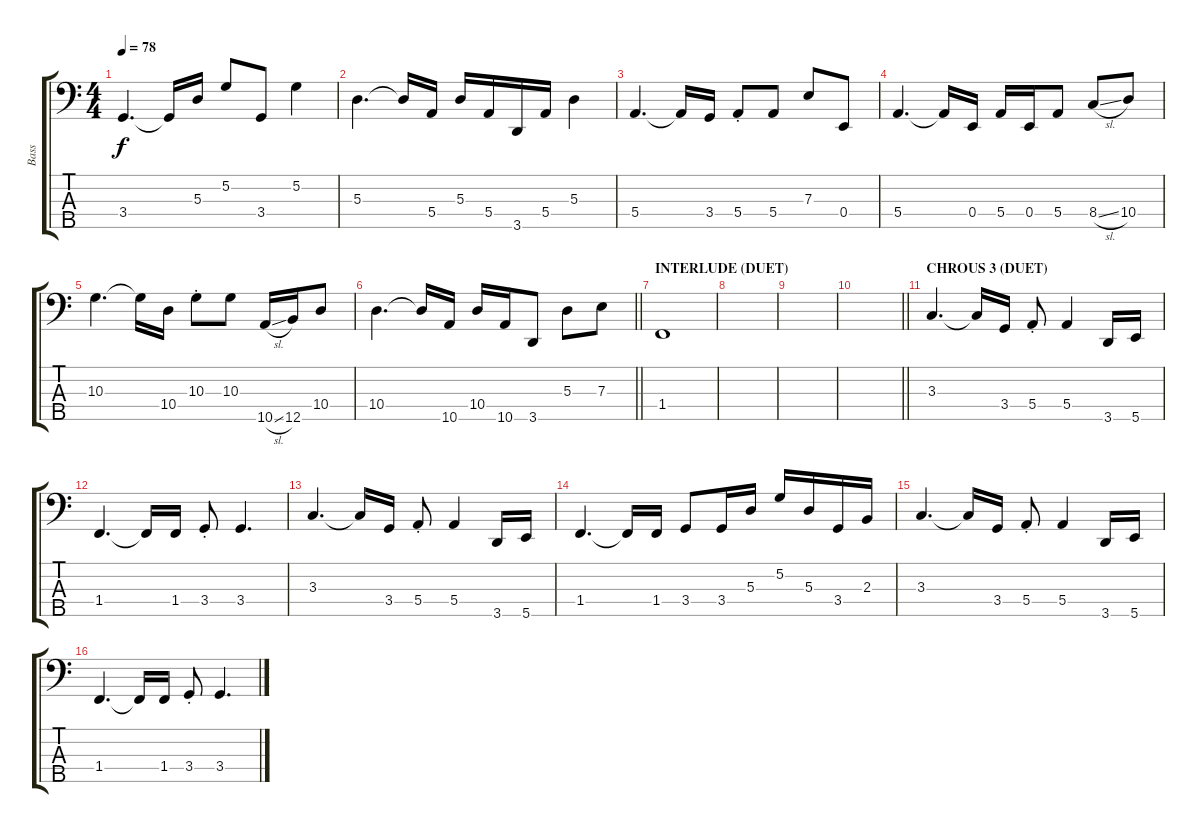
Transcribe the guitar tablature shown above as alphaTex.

\track ("Bass" "Bass") {instrument electricbassfinger}
\staff {score tabs}
\tuning (G2 D2 A1 E1 B0) {hide}
\ts (4 4)
\tempo 78
\clef f4
\ks c
3.4.4{d dy f} 3.4{t}.16 5.3.16 5.2.8 3.4.8 5.2.4 |
5.3.4{d} 5.3{t}.16 5.4.16 5.3.16 5.4.16 3.5.16 5.4.16 5.3.4 |
5.4.4{d} 5.4{t}.16 3.4.16 5.4{st}.8 5.4.8 7.3.8 0.4.8 |
5.4.4{d} 5.4{t}.16 0.4.16 5.4.16 0.4.16 5.4.8 8.4{sl}.8 10.4.8 |
10.3.4{d} 10.3{t}.16 10.4.16 10.3{st}.8 10.3.8 10.5{sl}.16 12.5.16 10.4.8 |
\barLineRight lightlight
10.4.4{d} 10.4{t}.16 10.5.16 10.4.16 10.5.16 3.5.8 5.3.8 7.3.8 |
\section ("" "INTERLUDE (DUET)")
1.4.1 |
|
|
\barLineRight lightlight
|
\section ("" "CHROUS 3 (DUET)")
3.3.4{d} 3.3{t}.16 3.4.16 5.4{st}.8 5.4.4 3.5.16 5.5.16 |
1.4.4{d} 1.4{t}.16 1.4.16 3.4{st}.8 3.4.4{d} |
3.3.4{d} 3.3{t}.16 3.4.16 5.4{st}.8 5.4.4 3.5.16 5.5.16 |
1.4.4{d} 1.4{t}.16 1.4.16 3.4.8 3.4.16 5.3.16 5.2.16 5.3.16 3.4.16 2.3.16 |
3.3.4{d} 3.3{t}.16 3.4.16 5.4{st}.8 5.4.4 3.5.16 5.5.16 |
1.4.4{d} 1.4{t}.16 1.4.16 3.4{st}.8 3.4.4{d}
